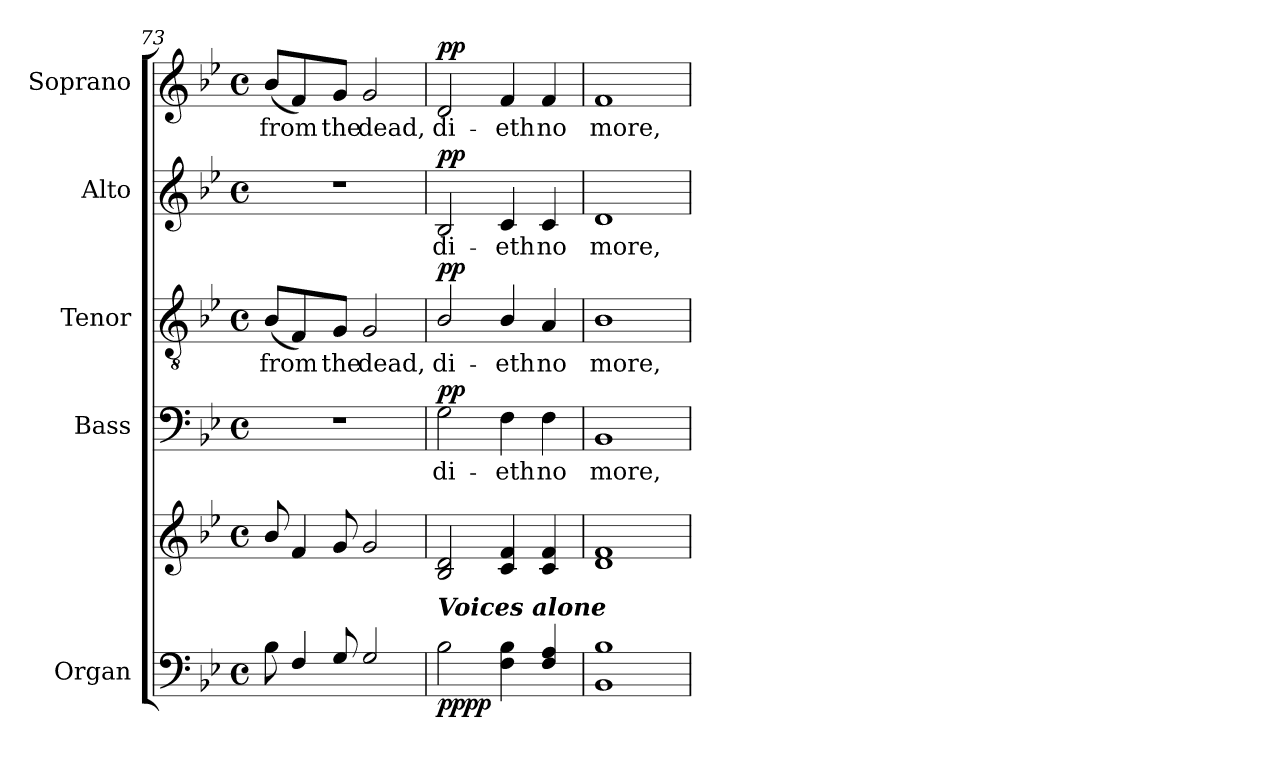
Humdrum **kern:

**kern	**kern	**dynam	**kern	**text	**dynam	**kern	**text	**dynam	**kern	**text	**dynam	**kern	**text	**dynam
*part5	*part5	*part5	*part4	*part4	*part4	*part3	*part3	*part3	*part2	*part2	*part2	*part1	*part1	*part1
*staff6	*staff5	*staff5/6	*staff4	*staff4	*staff4	*staff3	*staff3	*staff3	*staff2	*staff2	*staff2	*staff1	*staff1	*staff1
*I"Organ	*	*	*I"Bass	*	*	*I"Tenor	*	*	*I"Alto	*	*	*I"Soprano	*	*
*	*	*	*I'B	*	*	*I'T	*	*	*I'A	*	*	*I'S	*	*
*clefF4	*clefG2	*	*clefF4	*	*	*clefGv2	*	*	*clefG2	*	*	*clefG2	*	*
*k[b-e-]	*k[b-e-]	*	*k[b-e-]	*	*	*k[b-e-]	*	*	*k[b-e-]	*	*	*k[b-e-]	*	*
*B-:	*B-:	*	*B-:	*	*	*B-:	*	*	*B-:	*	*	*B-:	*	*
*M4/4	*M4/4	*	*M4/4	*	*	*M4/4	*	*	*M4/4	*	*	*M4/4	*	*
*met(c)	*met(c)	*	*met(c)	*	*	*met(c)	*	*	*met(c)	*	*	*met(c)	*	*
=73	=73	=73	=73	=73	=73	=73	=73	=73	=73	=73	=73	=73	=73	=73
*^	*^	*	*	*	*	*	*	*	*	*	*	*	*	*
!	!	!	!	!	!	!	!	!	!LO:LY:b	!	!	!	!	!	!LO:LY:b	!
8B-\	1ryy	8b-/	1ryy	.	1r	.	.	(<8B-/L	from	.	1r	.	.	(<8b-/L	from	.
4F	.	4f	.	.	.	.	.	4F)	.	.	.	.	.	4f)	.	.
!	!	!	!	!	!	!	!	!	!LO:LY:b	!	!	!	!	!	!LO:LY:b	!
8G	.	8g	.	.	.	.	.	8GJ	the	.	.	.	.	8gJ	the	.
!	!	!	!	!	!	!	!	!	!LO:LY:b	!	!	!	!	!	!LO:LY:b	!
2G	.	2g	.	.	.	.	.	2G	dead,	.	.	.	.	2g	dead,	.
=74	=74	=74	=74	=74	=74	=74	=74	=74	=74	=74	=74	=74	=74	=74	=74	=74
!	!	!LO:TX:b:Bi:t=Voices alone	!	!	!	!	!	!	!	!	!	!	!	!	!	!
!	!	!	!	!LO:DY:b=2	!	!LO:LY:b	!	!	!LO:LY:b	!	!	!LO:LY:b	!	!	!LO:LY:b	!
!	!	!	!	!LO:DY:n=1:b	!	!	!LO:DY:b	!	!	!LO:DY:b	!	!	!LO:DY:b	!	!	!LO:DY:b
2B-\	1ryy	2B- 2d	1ryy	pp pp	2G	di-	pp	2B-/	di-	pp	2B-	di-	pp	2d	di-	pp
!	!	!	!	!	!	!LO:LY:b	!	!	!LO:LY:b	!	!	!LO:LY:b	!	!	!LO:LY:b	!
4F\ 4B-\	.	4c 4f	.	.	4F	-eth	.	4B-/	-eth	.	4c	-eth	.	4f	-eth	.
!	!	!	!	!	!	!LO:LY:b	!	!	!LO:LY:b	!	!	!LO:LY:b	!	!	!LO:LY:b	!
4F 4A	.	4c 4f	.	.	4F	no	.	4A	no	.	4c	no	.	4f	no	.
=75	=75	=75	=75	=75	=75	=75	=75	=75	=75	=75	=75	=75	=75	=75	=75	=75
!	!	!	!	!	!	!LO:LY:b	!	!	!LO:LY:b	!	!	!LO:LY:b	!	!	!LO:LY:b	!
1BB- 1B-	1ryy	1d 1f	1ryy	.	1BB-	more,	.	1B-	more,	.	1d	more,	.	1f	more,	.
*v	*v	*	*	*	*	*	*	*	*	*	*	*	*	*	*	*
*	*v	*v	*	*	*	*	*	*	*	*	*	*	*	*	*
=	=	=	=	=	=	=	=	=	=	=	=	=	=	=
*-	*-	*-	*-	*-	*-	*-	*-	*-	*-	*-	*-	*-	*-	*-
